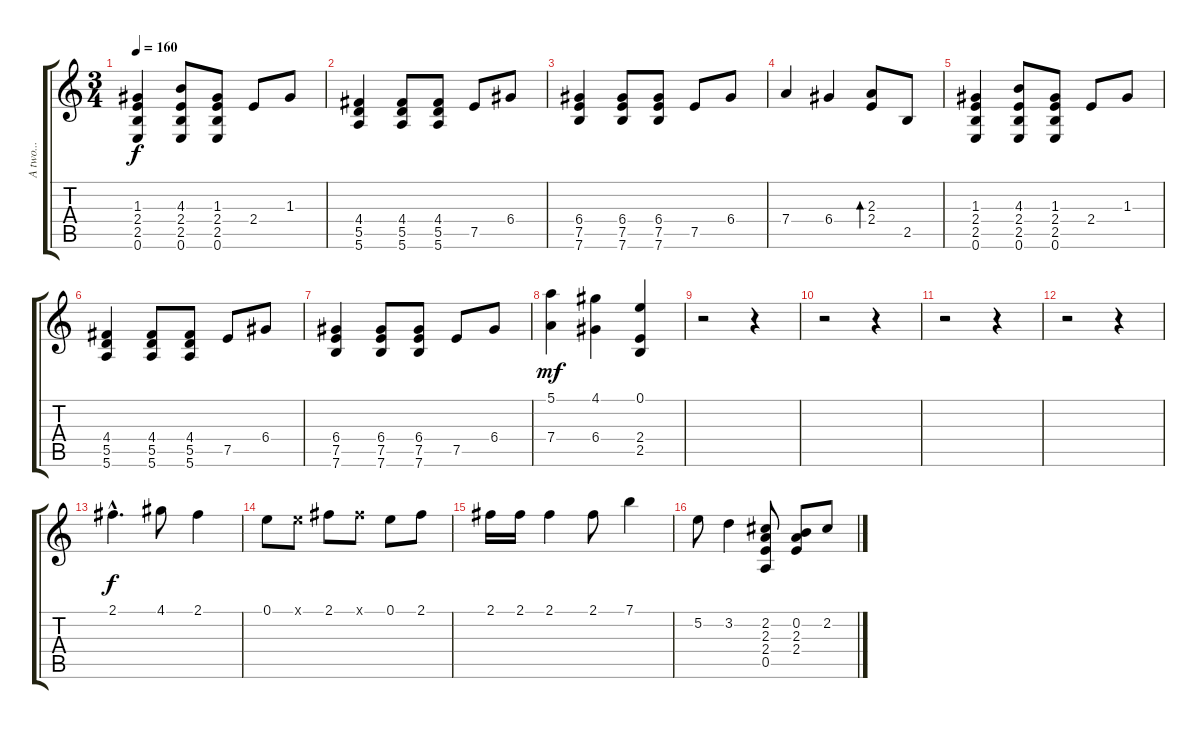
\track ("A two..." "A two...") {instrument electricguitarjazz}
\staff {score tabs}
\tuning (E4 B3 G3 D3 A2 E2) {hide}
\ts (3 4)
\tempo 160
\clef g2
\ks c
(1.3 2.4 2.5 0.6).4{dy f} (4.3 2.4 2.5 0.6).8 (1.3 2.4 2.5 0.6).8 2.4.8 1.3.8 |
(4.4 5.5 5.6).4 (4.4 5.5 5.6).8 (4.4 5.5 5.6).8 7.5.8 6.4.8 |
(6.4 7.5 7.6).4 (6.4 7.5 7.6).8 (6.4 7.5 7.6).8 7.5.8 6.4.8 |
7.4.4 6.4.4 (2.3 2.4).8{bd 240} 2.5.8 |
(1.3 2.4 2.5 0.6).4 (4.3 2.4 2.5 0.6).8 (1.3 2.4 2.5 0.6).8 2.4.8 1.3.8 |
(4.4 5.5 5.6).4 (4.4 5.5 5.6).8 (4.4 5.5 5.6).8 7.5.8 6.4.8 |
(6.4 7.5 7.6).4 (6.4 7.5 7.6).8 (6.4 7.5 7.6).8 7.5.8 6.4.8 |
(5.1 7.4).4{dy mf} (4.1 6.4).4 (0.1 2.4 2.5).4 |
r.2 r.4 |
r.2 r.4 |
r.2 r.4 |
r.2 r.4 |
2.1{hac}.4{d dy f} 4.1.8 2.1.4 |
0.1.8 0.1{x}.8 2.1.8 2.1{x}.8 0.1.8 2.1.8 |
2.1.16 2.1.16 2.1.4 2.1.8 7.1.4 |
5.2.8 3.2.4 (2.2 2.3 2.4 0.5).8 (0.2 2.3 2.4).8 2.2.8
